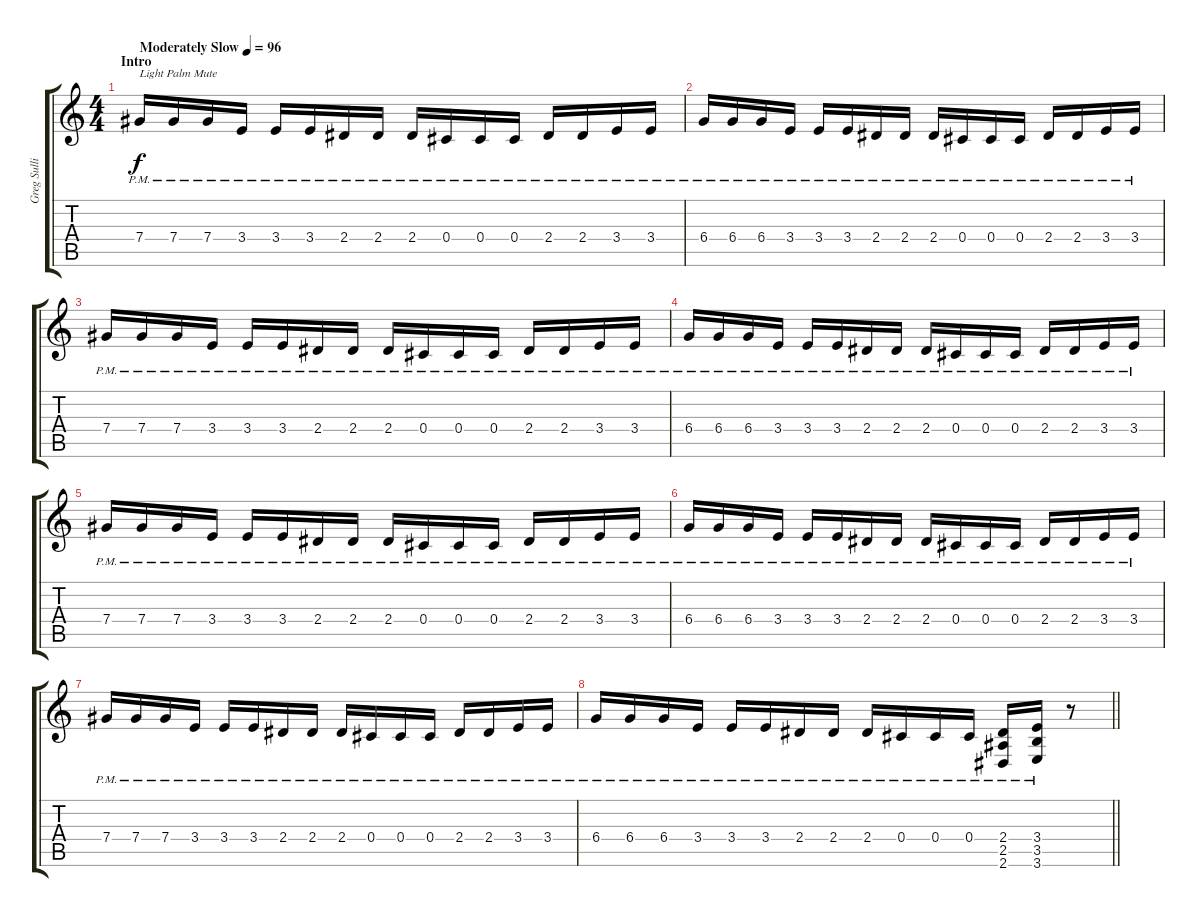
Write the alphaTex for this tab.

\track ("Greg Sullivan" "Greg Sulli") {instrument overdrivenguitar}
\staff {score tabs}
\tuning (Eb4 Bb3 Gb3 Db3 Ab2 Db2) {hide}
\ts (4 4)
\section ("" "Intro")
\tempo (96 "Moderately Slow")
\clef g2
\ks c
7.4{pm}.16{txt "Light Palm Mute" dy f instrument overdrivenguitar} 7.4{pm}.16 7.4{pm}.16 3.4{pm}.16 3.4{pm}.16 3.4{pm}.16 2.4{pm}.16 2.4{pm}.16 2.4{pm}.16 0.4{pm}.16 0.4{pm}.16 0.4{pm}.16 2.4{pm}.16 2.4{pm}.16 3.4{pm}.16 3.4{pm}.16 |
6.4{pm}.16 6.4{pm}.16 6.4{pm}.16 3.4{pm}.16 3.4{pm}.16 3.4{pm}.16 2.4{pm}.16 2.4{pm}.16 2.4{pm}.16 0.4{pm}.16 0.4{pm}.16 0.4{pm}.16 2.4{pm}.16 2.4{pm}.16 3.4{pm}.16 3.4{pm}.16 |
7.4{pm}.16 7.4{pm}.16 7.4{pm}.16 3.4{pm}.16 3.4{pm}.16 3.4{pm}.16 2.4{pm}.16 2.4{pm}.16 2.4{pm}.16 0.4{pm}.16 0.4{pm}.16 0.4{pm}.16 2.4{pm}.16 2.4{pm}.16 3.4{pm}.16 3.4{pm}.16 |
6.4{pm}.16 6.4{pm}.16 6.4{pm}.16 3.4{pm}.16 3.4{pm}.16 3.4{pm}.16 2.4{pm}.16 2.4{pm}.16 2.4{pm}.16 0.4{pm}.16 0.4{pm}.16 0.4{pm}.16 2.4{pm}.16 2.4{pm}.16 3.4{pm}.16 3.4{pm}.16 |
7.4{pm}.16 7.4{pm}.16 7.4{pm}.16 3.4{pm}.16 3.4{pm}.16 3.4{pm}.16 2.4{pm}.16 2.4{pm}.16 2.4{pm}.16 0.4{pm}.16 0.4{pm}.16 0.4{pm}.16 2.4{pm}.16 2.4{pm}.16 3.4{pm}.16 3.4{pm}.16 |
6.4{pm}.16 6.4{pm}.16 6.4{pm}.16 3.4{pm}.16 3.4{pm}.16 3.4{pm}.16 2.4{pm}.16 2.4{pm}.16 2.4{pm}.16 0.4{pm}.16 0.4{pm}.16 0.4{pm}.16 2.4{pm}.16 2.4{pm}.16 3.4{pm}.16 3.4{pm}.16 |
7.4{pm}.16 7.4{pm}.16 7.4{pm}.16 3.4{pm}.16 3.4{pm}.16 3.4{pm}.16 2.4{pm}.16 2.4{pm}.16 2.4{pm}.16 0.4{pm}.16 0.4{pm}.16 0.4{pm}.16 2.4{pm}.16 2.4{pm}.16 3.4{pm}.16 3.4{pm}.16 |
\barLineRight lightlight
6.4{pm}.16 6.4{pm}.16 6.4{pm}.16 3.4{pm}.16 3.4{pm}.16 3.4{pm}.16 2.4{pm}.16 2.4{pm}.16 2.4{pm}.16 0.4{pm}.16 0.4{pm}.16 0.4{pm}.16 (2.4{pm} 2.5 2.6).16 (3.4{pm} 3.5 3.6).16 r.8
